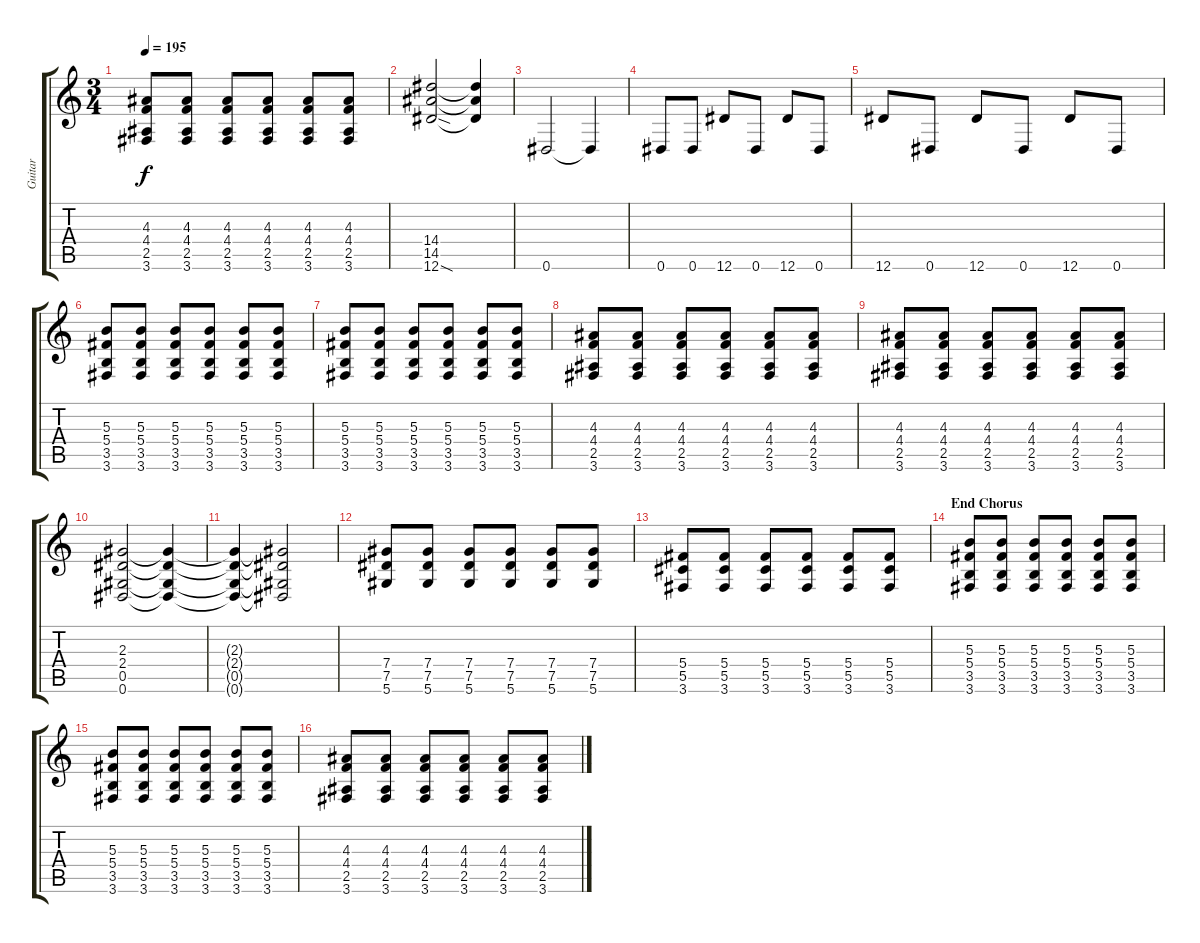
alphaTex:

\track ("Guitar" "Guitar") {instrument acousticguitarnylon}
\staff {score tabs}
\tuning (Eb4 Bb3 Gb3 Db3 Ab2 Eb2) {hide}
\ts (3 4)
\tempo 195
\clef g2
\ks c
(4.3 4.4 2.5 3.6).8{dy f} (4.3 4.4 2.5 3.6).8 (4.3 4.4 2.5 3.6).8 (4.3 4.4 2.5 3.6).8 (4.3 4.4 2.5 3.6).8 (4.3 4.4 2.5 3.6).8 |
(14.4 14.5 12.6{sod}).2 (14.4{t} 14.5{t} 12.6{t}).4 |
0.6.2 0.6{t}.4 |
0.6.8 0.6.8 12.6.8 0.6.8 12.6.8 0.6.8 |
12.6.8 0.6.8 12.6.8 0.6.8 12.6.8 0.6.8 |
(5.3 5.4 3.5 3.6).8 (5.3 5.4 3.5 3.6).8 (5.3 5.4 3.5 3.6).8 (5.3 5.4 3.5 3.6).8 (5.3 5.4 3.5 3.6).8 (5.3 5.4 3.5 3.6).8 |
(5.3 5.4 3.5 3.6).8 (5.3 5.4 3.5 3.6).8 (5.3 5.4 3.5 3.6).8 (5.3 5.4 3.5 3.6).8 (5.3 5.4 3.5 3.6).8 (5.3 5.4 3.5 3.6).8 |
(4.3 4.4 2.5 3.6).8 (4.3 4.4 2.5 3.6).8 (4.3 4.4 2.5 3.6).8 (4.3 4.4 2.5 3.6).8 (4.3 4.4 2.5 3.6).8 (4.3 4.4 2.5 3.6).8 |
(4.3 4.4 2.5 3.6).8 (4.3 4.4 2.5 3.6).8 (4.3 4.4 2.5 3.6).8 (4.3 4.4 2.5 3.6).8 (4.3 4.4 2.5 3.6).8 (4.3 4.4 2.5 3.6).8 |
(2.3 2.4 0.5 0.6).2 (2.3{t} 2.4{t} 0.5{t} 0.6{t}).4 |
(2.3{t} 2.4{t} 0.5{t} 0.6{t}).4 (2.3{t} 2.4{t} 0.5{t} 0.6{t}).2 |
(7.4 7.5 5.6).8 (7.4 7.5 5.6).8 (7.4 7.5 5.6).8 (7.4 7.5 5.6).8 (7.4 7.5 5.6).8 (7.4 7.5 5.6).8 |
(5.4 5.5 3.6).8 (5.4 5.5 3.6).8 (5.4 5.5 3.6).8 (5.4 5.5 3.6).8 (5.4 5.5 3.6).8 (5.4 5.5 3.6).8 |
\section ("" "End Chorus")
(5.3 5.4 3.5 3.6).8{instrument overdrivenguitar} (5.3 5.4 3.5 3.6).8 (5.3 5.4 3.5 3.6).8 (5.3 5.4 3.5 3.6).8 (5.3 5.4 3.5 3.6).8 (5.3 5.4 3.5 3.6).8 |
(5.3 5.4 3.5 3.6).8 (5.3 5.4 3.5 3.6).8 (5.3 5.4 3.5 3.6).8 (5.3 5.4 3.5 3.6).8 (5.3 5.4 3.5 3.6).8 (5.3 5.4 3.5 3.6).8 |
(4.3 4.4 2.5 3.6).8 (4.3 4.4 2.5 3.6).8 (4.3 4.4 2.5 3.6).8 (4.3 4.4 2.5 3.6).8 (4.3 4.4 2.5 3.6).8 (4.3 4.4 2.5 3.6).8
